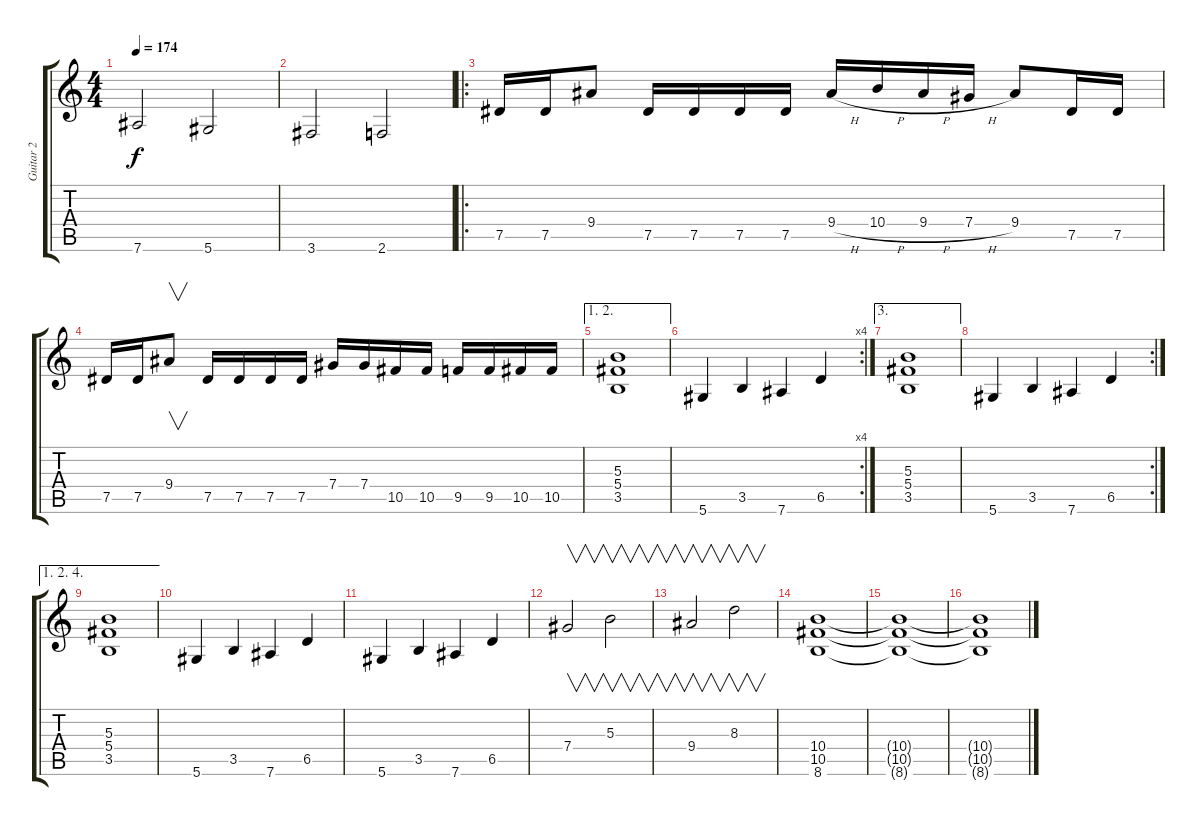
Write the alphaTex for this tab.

\track ("Guitar 2" "Guitar 2") {instrument overdrivenguitar}
\staff {score tabs}
\tuning (Eb4 Bb3 Gb3 Db3 Ab2 Eb2) {hide}
\ts (4 4)
\tempo 174
\clef g2
\ks c
7.6.2{dy f} 5.6.2 |
3.6.2 2.6.2 |
\ro
7.5.16 7.5.16 9.4.8 7.5.16 7.5.16 7.5.16 7.5.16 9.4{h}.16 10.4{h}.16 9.4{h}.16 7.4{h}.16 9.4.8 7.5.16 7.5.16 |
7.5.16 7.5.16 9.4.8{v} 7.5.16 7.5.16 7.5.16 7.5.16 7.4.16 7.4.16 10.5.16 10.5.16 9.5.16 9.5.16 10.5.16 10.5.16 |
\ae (1 2)
(5.3 5.4 3.5).1 |
\rc 4
5.6.4 3.5.4 7.6.4 6.5.4 |
\ae 3
(5.3 5.4 3.5).1 |
\rc 2
5.6.4 3.5.4 7.6.4 6.5.4 |
\ae (1 2 4)
(5.3 5.4 3.5).1 |
5.6.4 3.5.4 7.6.4 6.5.4 |
5.6.4 3.5.4 7.6.4 6.5.4 |
7.4.2{v} 5.3.2{v} |
9.4.2{v} 8.3.2{v} |
(10.4 10.5 8.6).1 |
(10.4{t} 10.5{t} 8.6{t}).1 |
(10.4{t} 10.5{t} 8.6{t}).1
